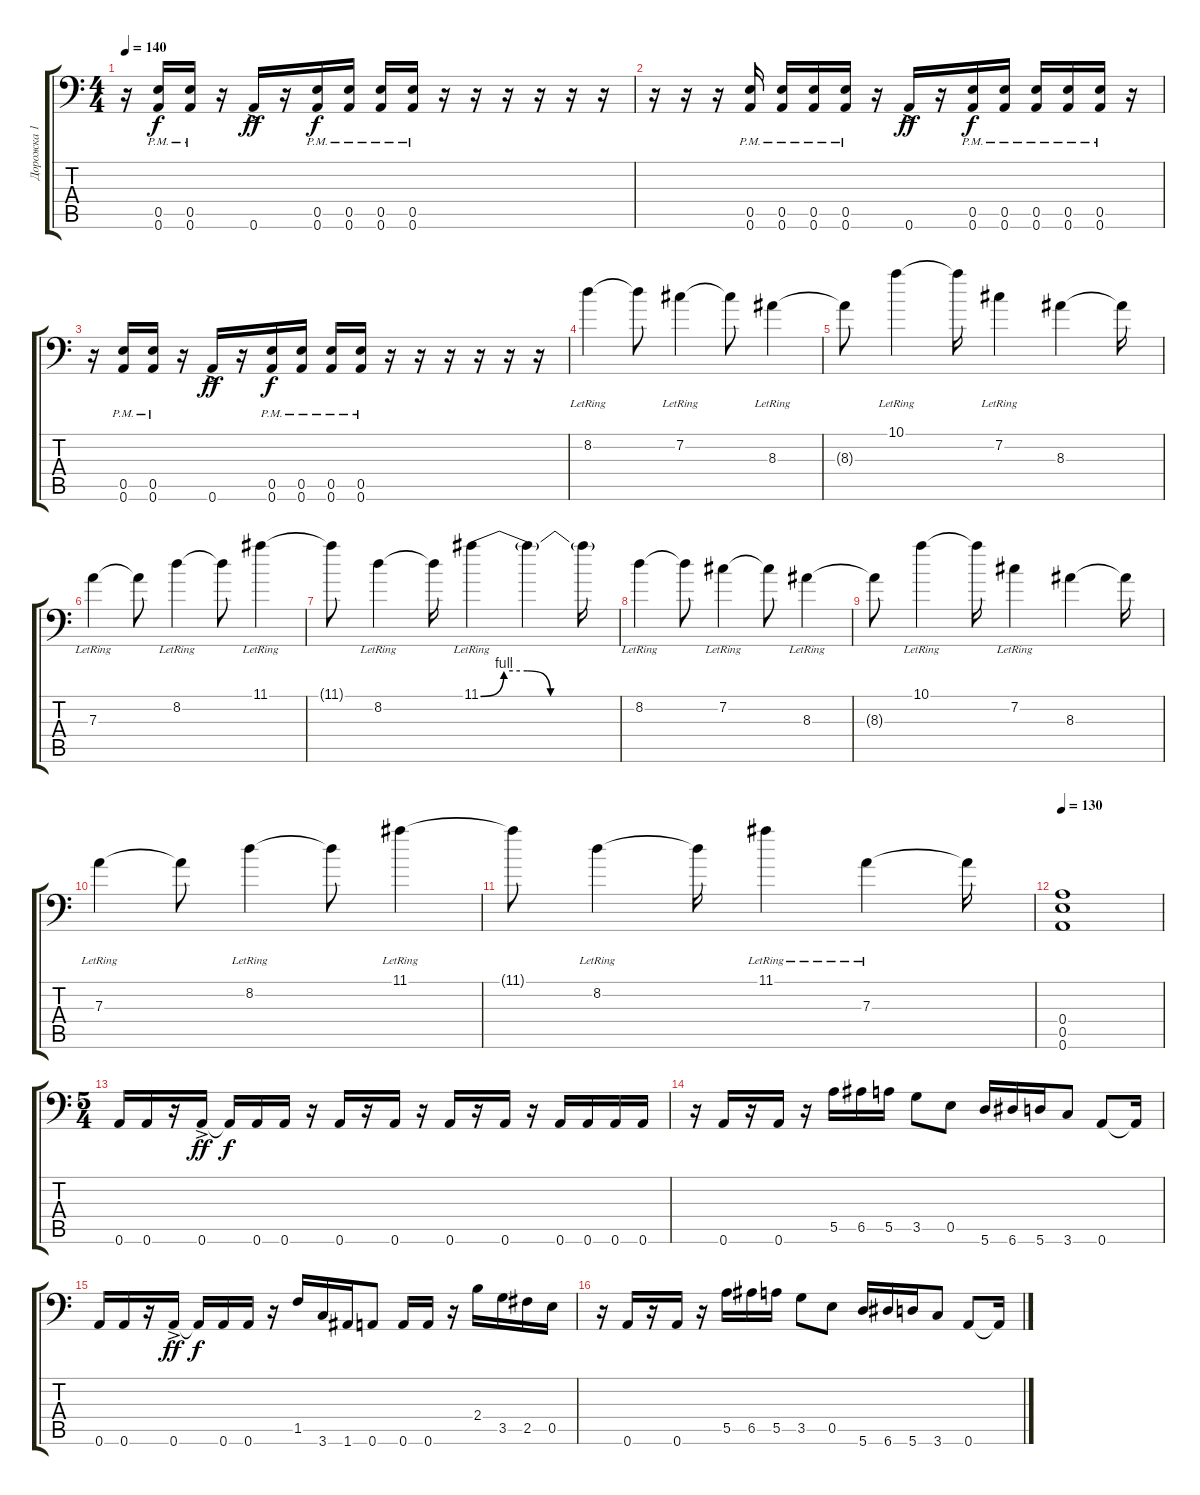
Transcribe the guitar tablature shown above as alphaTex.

\track ("Дорожка 1" "Дорожка 1") {mute instrument distortionguitar}
\staff {score tabs}
\tuning (B3 Gb3 D3 A2 E2 A1) {hide}
\ts (4 4)
\tempo 140
\clef f4
\ks c
r.16{dy f} (0.5{pm} 0.6{pm}).16 (0.5{pm} 0.6{pm}).16 r.16 0.6{ac}.16{dy ff} r.16 (0.5{pm} 0.6{pm}).16{dy f} (0.5{pm} 0.6{pm}).16 (0.5{pm} 0.6{pm}).16 (0.5{pm} 0.6{pm}).16 r.16 r.16 r.16 r.16 r.16 r.16 |
r.16 r.16 r.16 (0.5{pm} 0.6{pm}).16 (0.5{pm} 0.6{pm}).16 (0.5{pm} 0.6{pm}).16 (0.5{pm} 0.6{pm}).16 r.16 0.6{ac}.16{dy ff} r.16 (0.5{pm} 0.6{pm}).16{dy f} (0.5{pm} 0.6{pm}).16 (0.5{pm} 0.6{pm}).16 (0.5{pm} 0.6{pm}).16 (0.5{pm} 0.6{pm}).16 r.16 |
r.16 (0.5{pm} 0.6{pm}).16 (0.5{pm} 0.6{pm}).16 r.16 0.6{ac}.16{dy ff} r.16 (0.5{pm} 0.6{pm}).16{dy f} (0.5{pm} 0.6{pm}).16 (0.5{pm} 0.6{pm}).16 (0.5{pm} 0.6{pm}).16 r.16 r.16 r.16 r.16 r.16 r.16 |
8.2{lr}.4 8.2{t}.8 7.2{lr}.4 7.2{t}.8 8.3{lr}.4 |
8.3{t}.8 10.1{lr}.4 10.1{t}.16 7.2{lr}.4 8.3.4 8.3{t}.16 |
7.3{lr}.4 7.3{t}.8 8.2{lr}.4 8.2{t}.8 11.1{lr}.4 |
11.1{t}.8 8.2{lr}.4 8.2{t}.16 11.1{be (custom 0 0 10 4 20 4 30 0 60 0) lr}.4 11.1{t}.4 11.1{t}.16 |
8.2{lr}.4 8.2{t}.8 7.2{lr}.4 7.2{t}.8 8.3{lr}.4 |
8.3{t}.8 10.1{lr}.4 10.1{t}.16 7.2{lr}.4 8.3.4 8.3{t}.16 |
7.3{lr}.4 7.3{t}.8 8.2{lr}.4 8.2{t}.8 11.1{lr}.4 |
11.1{t}.8 8.2{lr}.4 8.2{t}.16 11.1{lr}.4 7.3{lr}.4 7.3{t}.16 |
\tempo 130
(0.4 0.5 0.6).1 |
\ts (5 4)
0.6.16 0.6.16 r.16 0.6{ac}.16{dy ff} 0.6{t}.16{dy f} 0.6.16 0.6.16 r.16 0.6.16 r.16 0.6.16 r.16 0.6.16 r.16 0.6.16 r.16 0.6.16 0.6.16 0.6.16 0.6.16 |
r.16 0.6.16 r.16 0.6.16 r.16 5.5.16 6.5.16 5.5.16 3.5.8 0.5.8 5.6.16 6.6.16 5.6.16 3.6.8 0.6.8 0.6{t}.16 |
0.6.16 0.6.16 r.16 0.6{ac}.16{dy ff} 0.6{t}.16{dy f} 0.6.16 0.6.16 r.16 1.5.16 3.6.16 1.6.16 0.6.8 0.6.16 0.6.16 r.16 2.4.16 3.5.16 2.5.16 0.5.16 |
r.16 0.6.16 r.16 0.6.16 r.16 5.5.16 6.5.16 5.5.16 3.5.8 0.5.8 5.6.16 6.6.16 5.6.16 3.6.8 0.6.8 0.6{t}.16
